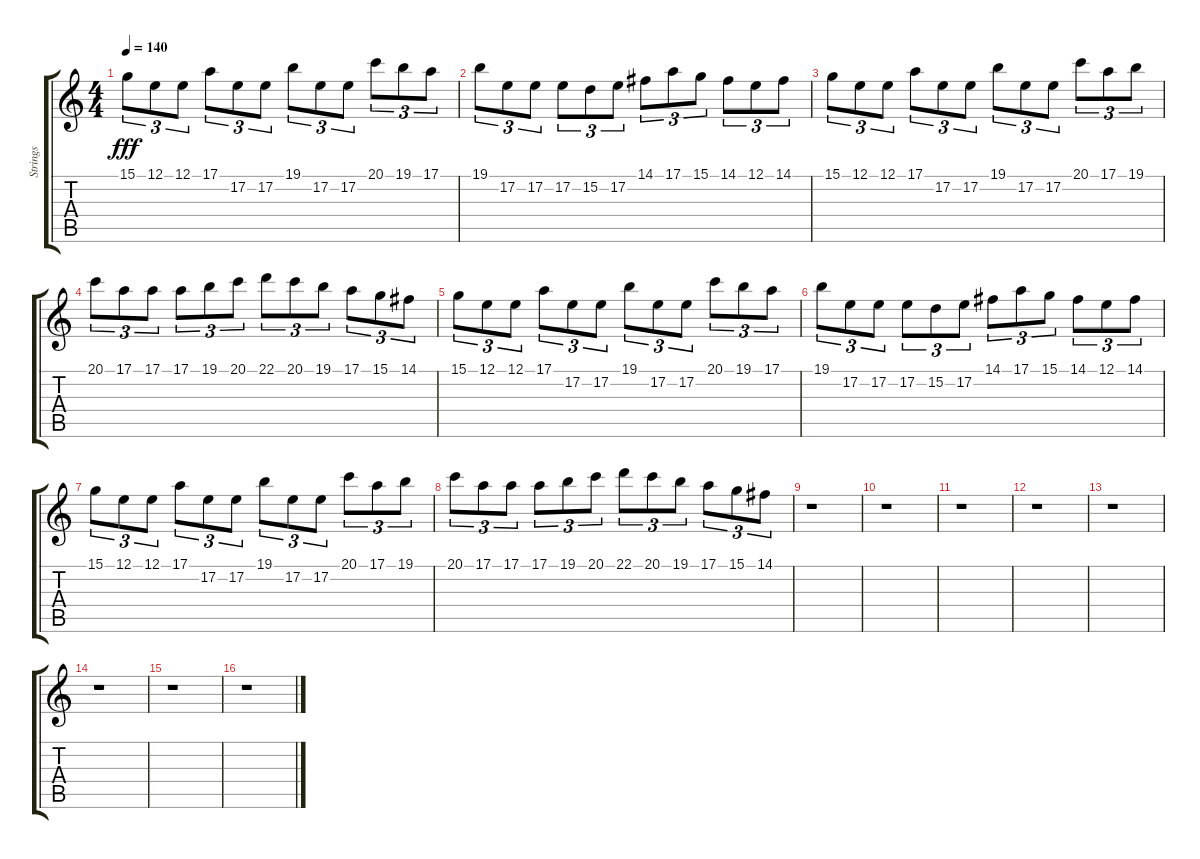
\track ("Strings" "Strings") {instrument stringensemble1}
\staff {score tabs}
\tuning (E4 B3 G3 D3 A2 E2) {hide}
\ts (4 4)
\tempo 140
\clef g2
\ks c
15.1.8{tu (3 2) dy fff} 12.1.8{tu (3 2)} 12.1.8{tu (3 2)} 17.1.8{tu (3 2)} 17.2.8{tu (3 2)} 17.2.8{tu (3 2)} 19.1.8{tu (3 2)} 17.2.8{tu (3 2)} 17.2.8{tu (3 2)} 20.1.8{tu (3 2)} 19.1.8{tu (3 2)} 17.1.8{tu (3 2)} |
19.1.8{tu (3 2)} 17.2.8{tu (3 2)} 17.2.8{tu (3 2)} 17.2.8{tu (3 2)} 15.2.8{tu (3 2)} 17.2.8{tu (3 2)} 14.1.8{tu (3 2)} 17.1.8{tu (3 2)} 15.1.8{tu (3 2)} 14.1.8{tu (3 2)} 12.1.8{tu (3 2)} 14.1.8{tu (3 2)} |
15.1.8{tu (3 2)} 12.1.8{tu (3 2)} 12.1.8{tu (3 2)} 17.1.8{tu (3 2)} 17.2.8{tu (3 2)} 17.2.8{tu (3 2)} 19.1.8{tu (3 2)} 17.2.8{tu (3 2)} 17.2.8{tu (3 2)} 20.1.8{tu (3 2)} 17.1.8{tu (3 2)} 19.1.8{tu (3 2)} |
20.1.8{tu (3 2)} 17.1.8{tu (3 2)} 17.1.8{tu (3 2)} 17.1.8{tu (3 2)} 19.1.8{tu (3 2)} 20.1.8{tu (3 2)} 22.1.8{tu (3 2)} 20.1.8{tu (3 2)} 19.1.8{tu (3 2)} 17.1.8{tu (3 2)} 15.1.8{tu (3 2)} 14.1.8{tu (3 2)} |
15.1.8{tu (3 2)} 12.1.8{tu (3 2)} 12.1.8{tu (3 2)} 17.1.8{tu (3 2)} 17.2.8{tu (3 2)} 17.2.8{tu (3 2)} 19.1.8{tu (3 2)} 17.2.8{tu (3 2)} 17.2.8{tu (3 2)} 20.1.8{tu (3 2)} 19.1.8{tu (3 2)} 17.1.8{tu (3 2)} |
19.1.8{tu (3 2)} 17.2.8{tu (3 2)} 17.2.8{tu (3 2)} 17.2.8{tu (3 2)} 15.2.8{tu (3 2)} 17.2.8{tu (3 2)} 14.1.8{tu (3 2)} 17.1.8{tu (3 2)} 15.1.8{tu (3 2)} 14.1.8{tu (3 2)} 12.1.8{tu (3 2)} 14.1.8{tu (3 2)} |
15.1.8{tu (3 2)} 12.1.8{tu (3 2)} 12.1.8{tu (3 2)} 17.1.8{tu (3 2)} 17.2.8{tu (3 2)} 17.2.8{tu (3 2)} 19.1.8{tu (3 2)} 17.2.8{tu (3 2)} 17.2.8{tu (3 2)} 20.1.8{tu (3 2)} 17.1.8{tu (3 2)} 19.1.8{tu (3 2)} |
20.1.8{tu (3 2)} 17.1.8{tu (3 2)} 17.1.8{tu (3 2)} 17.1.8{tu (3 2)} 19.1.8{tu (3 2)} 20.1.8{tu (3 2)} 22.1.8{tu (3 2)} 20.1.8{tu (3 2)} 19.1.8{tu (3 2)} 17.1.8{tu (3 2)} 15.1.8{tu (3 2)} 14.1.8{tu (3 2)} |
r.1 |
r.1 |
r.1 |
r.1 |
r.1 |
r.1 |
r.1 |
r.1
